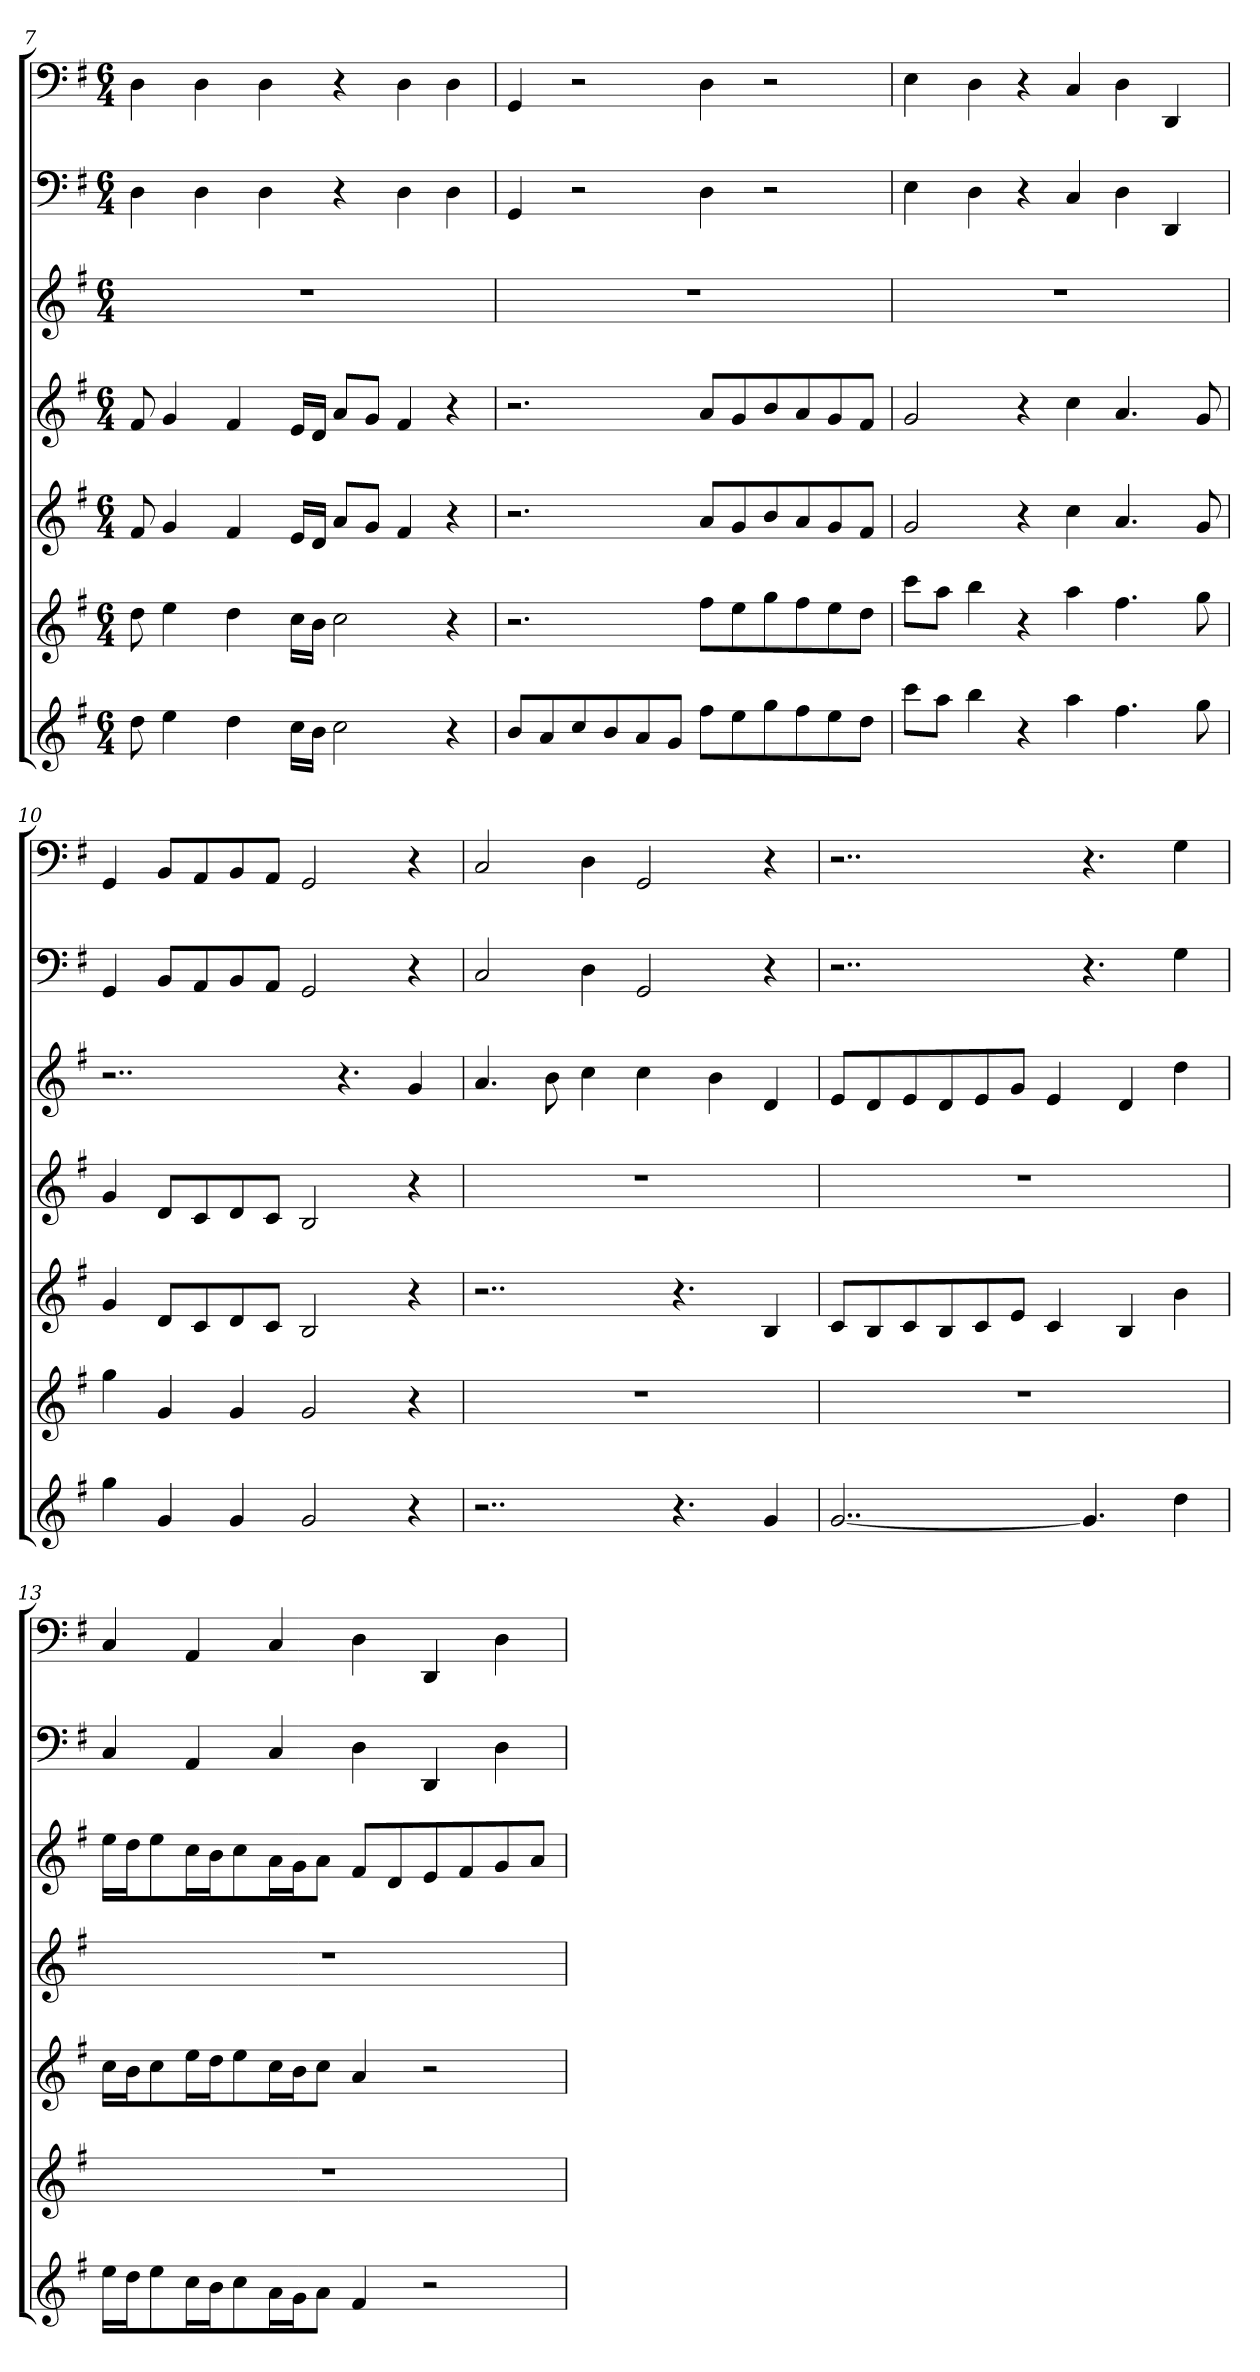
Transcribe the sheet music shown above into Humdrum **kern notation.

**kern	**kern	**kern	**kern	**kern	**kern	**kern
*part7	*part6	*part5	*part4	*part3	*part2	*part1
*staff7	*staff6	*staff5	*staff4	*staff3	*staff2	*staff1
*	*	*	*	*	*clefF4	*clefF4
*k[f#]	*k[f#]	*k[f#]	*k[f#]	*k[f#]	*k[f#]	*k[f#]
*G:	*G:	*G:	*G:	*G:	*G:	*G:
*M6/4	*M6/4	*M6/4	*M6/4	*M6/4	*M6/4	*M6/4
=7	=7	=7	=7	=7	=7	=7
8dd	8dd	8f#	8f#	1.r	4D	4D
4ee	4ee	4g	4g	.	.	.
.	.	.	.	.	4D	4D
4dd	4dd	4f#	4f#	.	.	.
.	.	.	.	.	4D	4D
16ccLL	16ccLL	16eLL	16eLL	.	.	.
16bJJ	16bJJ	16dJJ	16dJJ	.	.	.
2cc	2cc	8aL	8aL	.	4r	4r
.	.	8gJ	8gJ	.	.	.
.	.	4f#	4f#	.	4D	4D
4r	4r	4r	4r	.	4D	4D
=8	=8	=8	=8	=8	=8	=8
8bL	2.r	2.r	2.r	1.r	4GG	4GG
8a	.	.	.	.	.	.
8cc	.	.	.	.	2r	2r
8b	.	.	.	.	.	.
8a	.	.	.	.	.	.
8gJ	.	.	.	.	.	.
8ff#L	8ff#L	8aL	8aL	.	4D	4D
8ee	8ee	8g	8g	.	.	.
8gg	8gg	8b	8b	.	2r	2r
8ff#	8ff#	8a	8a	.	.	.
8ee	8ee	8g	8g	.	.	.
8ddJ	8ddJ	8f#J	8f#J	.	.	.
=9	=9	=9	=9	=9	=9	=9
8cccL	8cccL	2g	2g	1.r	4E	4E
8aaJ	8aaJ	.	.	.	.	.
4bb	4bb	.	.	.	4D	4D
4r	4r	4r	4r	.	4r	4r
4aa	4aa	4cc	4cc	.	4C	4C
4.ff#	4.ff#	4.a	4.a	.	4D	4D
.	.	.	.	.	4DD	4DD
8gg	8gg	8g	8g	.	.	.
=10	=10	=10	=10	=10	=10	=10
4gg	4gg	4g	4g	2..r	4GG	4GG
4g	4g	8dL	8dL	.	8BB/L	8BB/L
.	.	8c	8c	.	8AA/	8AA/
4g	4g	8d	8d	.	8BB/	8BB/
.	.	8cJ	8cJ	.	8AA/J	8AA/J
2g	2g	2B	2B	.	2GG	2GG
.	.	.	.	4.r	.	.
4r	4r	4r	4r	4g	4r	4r
=11	=11	=11	=11	=11	=11	=11
2..r	1.r	2..r	1.r	4.a	2C	2C
.	.	.	.	8b	.	.
.	.	.	.	4cc	4D	4D
.	.	.	.	4cc	2GG	2GG
4.r	.	4.r	.	.	.	.
.	.	.	.	4b	.	.
4g	.	4B	.	4d	4r	4r
=12	=12	=12	=12	=12	=12	=12
[2..g	1.r	8cL	1.r	8eL	2..r	2..r
.	.	8B	.	8d	.	.
.	.	8c	.	8e	.	.
.	.	8B	.	8d	.	.
.	.	8c	.	8e	.	.
.	.	8eJ	.	8gJ	.	.
.	.	4c	.	4e	.	.
4.g]	.	.	.	.	4.r	4.r
.	.	4B	.	4d	.	.
4dd	.	4b	.	4dd	4G	4G
=13	=13	=13	=13	=13	=13	=13
16eeLL	1.r	16ccLL	1.r	16eeLL	4C	4C
16ddJ	.	16bJ	.	16ddJ	.	.
8ee	.	8cc	.	8ee	.	.
16ccL	.	16eeL	.	16ccL	4AA	4AA
16bJ	.	16ddJ	.	16bJ	.	.
8cc	.	8ee	.	8cc	.	.
16aL	.	16ccL	.	16aL	4C	4C
16gJ	.	16bJ	.	16gJ	.	.
8aJ	.	8ccJ	.	8aJ	.	.
4f#	.	4a	.	8f#L	4D	4D
.	.	.	.	8d	.	.
2r	.	2r	.	8e	4DD	4DD
.	.	.	.	8f#	.	.
.	.	.	.	8g	4D	4D
.	.	.	.	8aJ	.	.
=	=	=	=	=	=	=
*-	*-	*-	*-	*-	*-	*-
